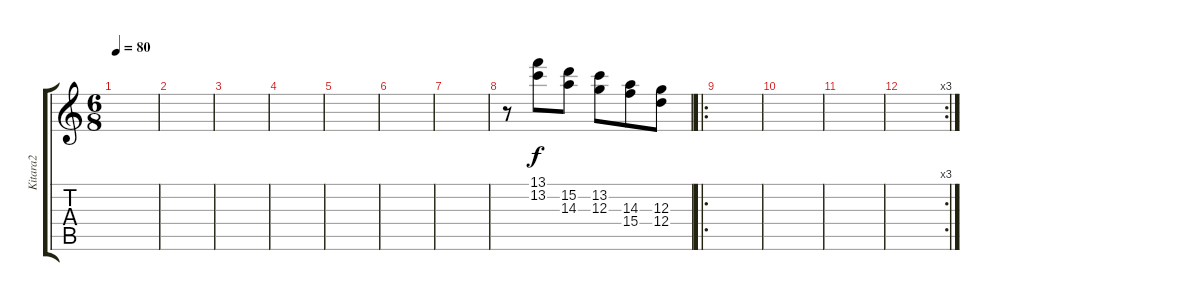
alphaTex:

\track ("Kitara2" "Kitara2") {instrument electricguitarclean}
\staff {score tabs}
\tuning (E4 B3 G3 D3 A2 E2) {hide}
\ts (6 8)
\tempo 80
\clef g2
\ks c
|
|
|
|
|
|
|
r.8 (13.1 13.2).8 (15.2 14.3).8 (13.2 12.3).8 (14.3 15.4).8 (12.3 12.4).8 |
\ro
|
|
|
\rc 3
